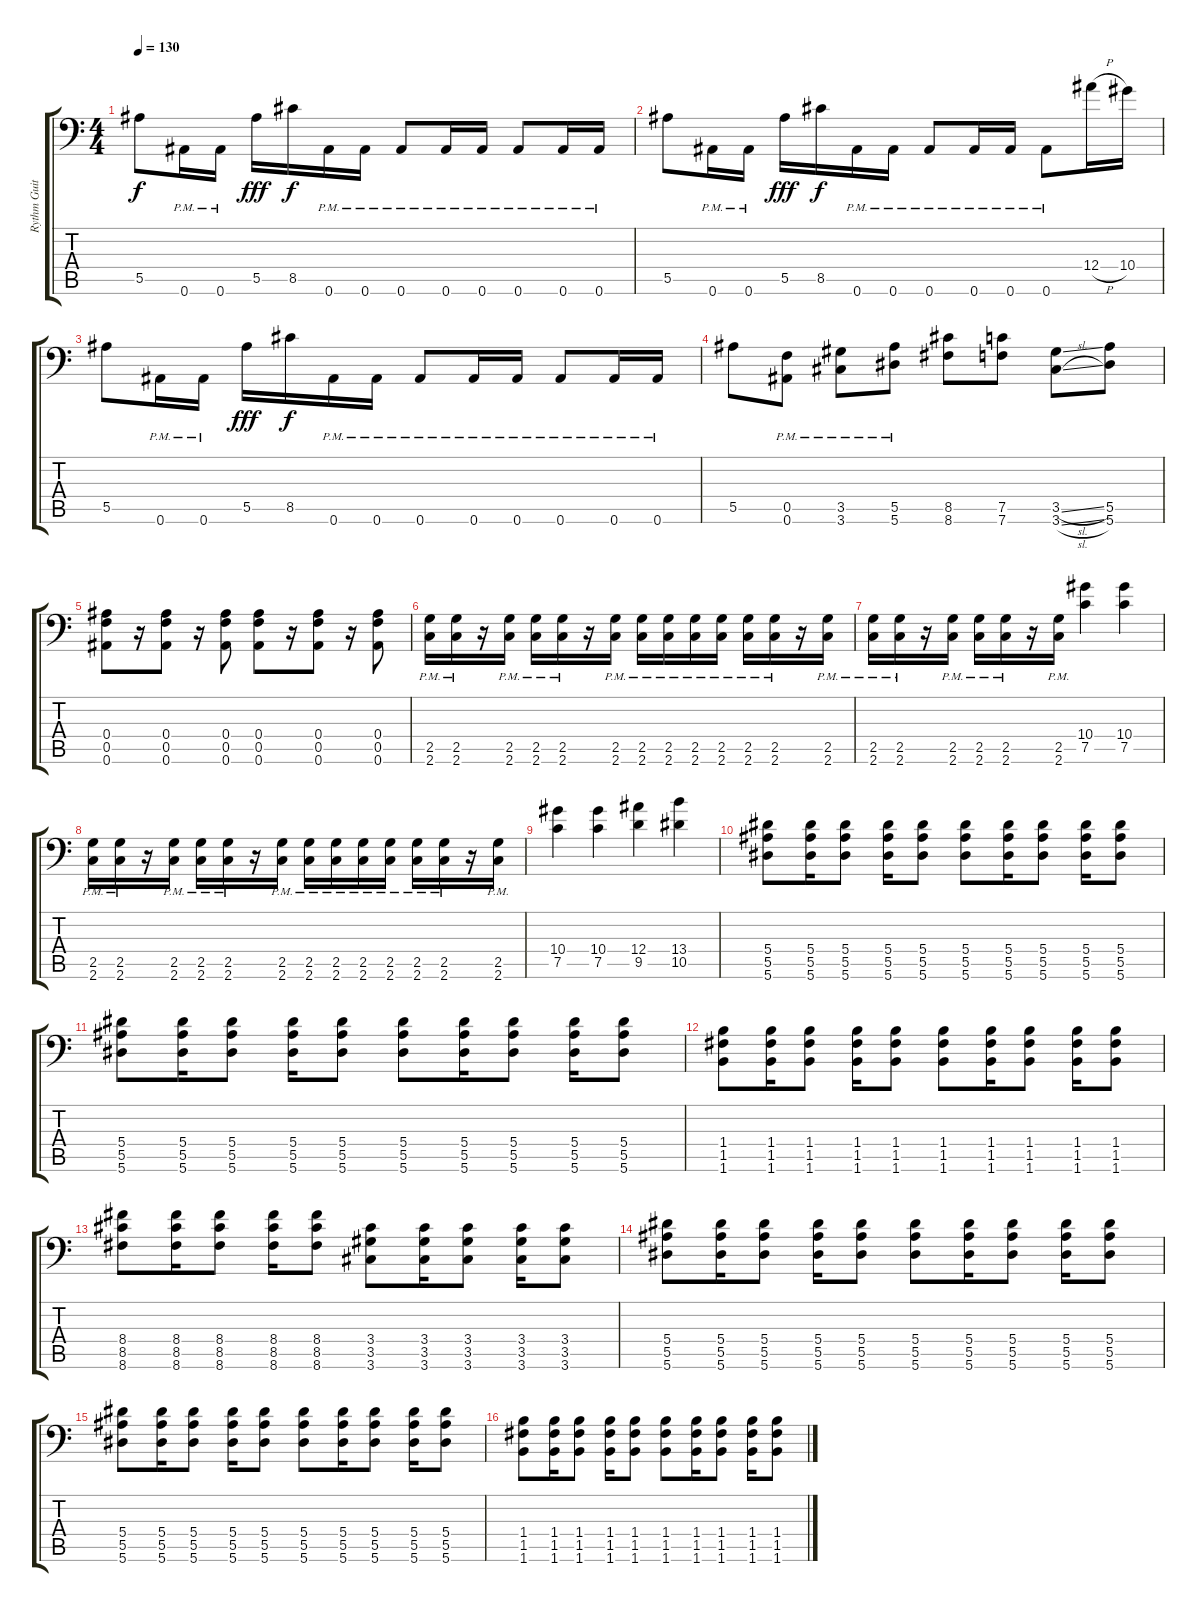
\track ("Rythm Guitar" "Rythm Guit") {instrument distortionguitar}
\staff {score tabs}
\tuning (C4 G3 Eb3 Bb2 F2 Bb1) {hide}
\ts (4 4)
\tempo 130
\clef f4
\ks c
5.5.8{dy f} 0.6{pm}.16 0.6{pm}.16 5.5.16{dy fff} 8.5.16{dy f} 0.6{pm}.16 0.6{pm}.16 0.6{pm}.8 0.6{pm}.16 0.6{pm}.16 0.6{pm}.8 0.6{pm}.16 0.6{pm}.16 |
5.5.8 0.6{pm}.16 0.6{pm}.16 5.5.16{dy fff} 8.5.16{dy f} 0.6{pm}.16 0.6{pm}.16 0.6{pm}.8 0.6{pm}.16 0.6{pm}.16 0.6{pm}.8 12.4{h}.16 10.4.16 |
5.5.8 0.6{pm}.16 0.6{pm}.16 5.5.16{dy fff} 8.5.16{dy f} 0.6{pm}.16 0.6{pm}.16 0.6{pm}.8 0.6{pm}.16 0.6{pm}.16 0.6{pm}.8 0.6{pm}.16 0.6{pm}.16 |
5.5.8 (0.5{pm} 0.6{pm}).8 (3.5{pm} 3.6{pm}).8 (5.5{pm} 5.6{pm}).8 (8.5 8.6).8 (7.5 7.6).8 (3.5{sl} 3.6{sl}).8 (5.5 5.6).8 |
(0.4 0.5 0.6).8 r.16 (0.4 0.5 0.6).8 r.16 (0.4 0.5 0.6).8 (0.4 0.5 0.6).8 r.16 (0.4 0.5 0.6).8 r.16 (0.4 0.5 0.6).8 |
(2.5{pm} 2.6{pm}).16 (2.5{pm} 2.6{pm}).16 r.16 (2.5{pm} 2.6{pm}).16 (2.5{pm} 2.6{pm}).16 (2.5{pm} 2.6{pm}).16 r.16 (2.5{pm} 2.6{pm}).16 (2.5{pm} 2.6{pm}).16 (2.5{pm} 2.6{pm}).16 (2.5{pm} 2.6{pm}).16 (2.5{pm} 2.6{pm}).16 (2.5{pm} 2.6{pm}).16 (2.5{pm} 2.6{pm}).16 r.16 (2.5{pm} 2.6{pm}).16 |
(2.5{pm} 2.6{pm}).16 (2.5{pm} 2.6{pm}).16 r.16 (2.5{pm} 2.6{pm}).16 (2.5{pm} 2.6{pm}).16 (2.5{pm} 2.6{pm}).16 r.16 (2.5{pm} 2.6{pm}).16 (10.4 7.5).4 (10.4 7.5).4 |
(2.5{pm} 2.6{pm}).16 (2.5{pm} 2.6{pm}).16 r.16 (2.5{pm} 2.6{pm}).16 (2.5{pm} 2.6{pm}).16 (2.5{pm} 2.6{pm}).16 r.16 (2.5{pm} 2.6{pm}).16 (2.5{pm} 2.6{pm}).16 (2.5{pm} 2.6{pm}).16 (2.5{pm} 2.6{pm}).16 (2.5{pm} 2.6{pm}).16 (2.5{pm} 2.6{pm}).16 (2.5{pm} 2.6{pm}).16 r.16 (2.5{pm} 2.6{pm}).16 |
(10.4 7.5).4 (10.4 7.5).4 (12.4 9.5).4 (13.4 10.5).4 |
(5.4 5.5 5.6).8 (5.4 5.5 5.6).16 (5.4 5.5 5.6).8 (5.4 5.5 5.6).16 (5.4 5.5 5.6).8 (5.4 5.5 5.6).8 (5.4 5.5 5.6).16 (5.4 5.5 5.6).8 (5.4 5.5 5.6).16 (5.4 5.5 5.6).8 |
(5.4 5.5 5.6).8 (5.4 5.5 5.6).16 (5.4 5.5 5.6).8 (5.4 5.5 5.6).16 (5.4 5.5 5.6).8 (5.4 5.5 5.6).8 (5.4 5.5 5.6).16 (5.4 5.5 5.6).8 (5.4 5.5 5.6).16 (5.4 5.5 5.6).8 |
(1.4 1.5 1.6).8 (1.4 1.5 1.6).16 (1.4 1.5 1.6).8 (1.4 1.5 1.6).16 (1.4 1.5 1.6).8 (1.4 1.5 1.6).8 (1.4 1.5 1.6).16 (1.4 1.5 1.6).8 (1.4 1.5 1.6).16 (1.4 1.5 1.6).8 |
(8.4 8.5 8.6).8 (8.4 8.5 8.6).16 (8.4 8.5 8.6).8 (8.4 8.5 8.6).16 (8.4 8.5 8.6).8 (3.4 3.5 3.6).8 (3.4 3.5 3.6).16 (3.4 3.5 3.6).8 (3.4 3.5 3.6).16 (3.4 3.5 3.6).8 |
(5.4 5.5 5.6).8 (5.4 5.5 5.6).16 (5.4 5.5 5.6).8 (5.4 5.5 5.6).16 (5.4 5.5 5.6).8 (5.4 5.5 5.6).8 (5.4 5.5 5.6).16 (5.4 5.5 5.6).8 (5.4 5.5 5.6).16 (5.4 5.5 5.6).8 |
(5.4 5.5 5.6).8 (5.4 5.5 5.6).16 (5.4 5.5 5.6).8 (5.4 5.5 5.6).16 (5.4 5.5 5.6).8 (5.4 5.5 5.6).8 (5.4 5.5 5.6).16 (5.4 5.5 5.6).8 (5.4 5.5 5.6).16 (5.4 5.5 5.6).8 |
(1.4 1.5 1.6).8 (1.4 1.5 1.6).16 (1.4 1.5 1.6).8 (1.4 1.5 1.6).16 (1.4 1.5 1.6).8 (1.4 1.5 1.6).8 (1.4 1.5 1.6).16 (1.4 1.5 1.6).8 (1.4 1.5 1.6).16 (1.4 1.5 1.6).8
